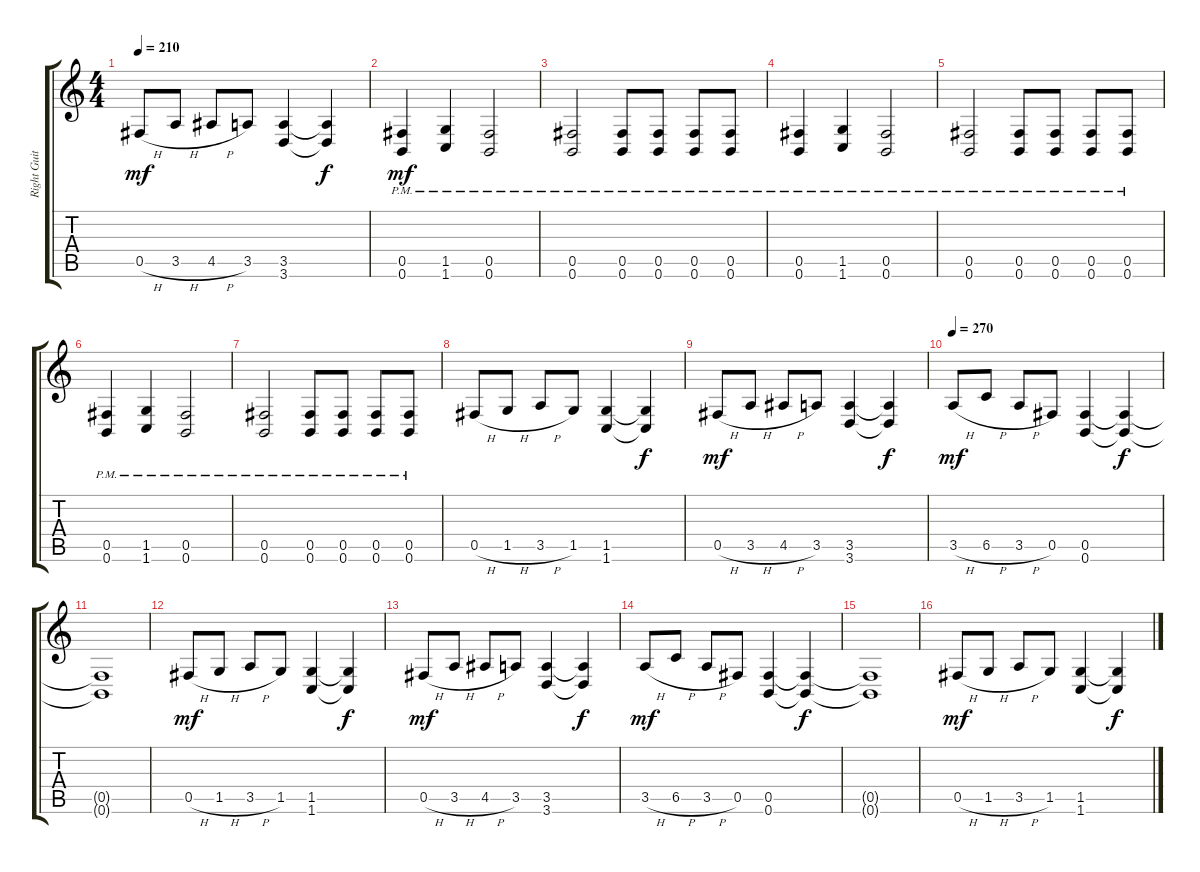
\track ("Right Guitar" "Right Guit") {instrument overdrivenguitar}
\staff {score tabs}
\tuning (Db4 Ab3 E3 B2 Gb2 B1) {hide}
\ts (4 4)
\tempo 210
\clef g2
\ks c
0.5{h}.8{dy mf} 3.5{h}.8 4.5{h}.8 3.5.8 (3.5 3.6).4 (3.5{t} 3.6{t}).4{dy f} |
(0.5{pm} 0.6{pm}).4{dy mf} (1.5{pm} 1.6{pm}).4 (0.5{pm} 0.6{pm}).2 |
(0.5{pm} 0.6{pm}).2 (0.5{pm} 0.6{pm}).8 (0.5{pm} 0.6{pm}).8 (0.5{pm} 0.6{pm}).8 (0.5{pm} 0.6{pm}).8 |
(0.5{pm} 0.6{pm}).4 (1.5{pm} 1.6{pm}).4 (0.5{pm} 0.6{pm}).2 |
(0.5{pm} 0.6{pm}).2 (0.5{pm} 0.6{pm}).8 (0.5{pm} 0.6{pm}).8 (0.5{pm} 0.6{pm}).8 (0.5{pm} 0.6{pm}).8 |
(0.5{pm} 0.6{pm}).4 (1.5{pm} 1.6{pm}).4 (0.5{pm} 0.6{pm}).2 |
(0.5{pm} 0.6{pm}).2 (0.5{pm} 0.6{pm}).8 (0.5{pm} 0.6{pm}).8 (0.5{pm} 0.6{pm}).8 (0.5{pm} 0.6{pm}).8 |
0.5{h}.8 1.5{h}.8 3.5{h}.8 1.5.8 (1.5 1.6).4 (1.5{t} 1.6{t}).4{dy f} |
0.5{h}.8{dy mf} 3.5{h}.8 4.5{h}.8 3.5.8 (3.5 3.6).4 (3.5{t} 3.6{t}).4{dy f} |
\tempo 270
3.5{h}.8{dy mf} 6.5{h}.8 3.5{h}.8 0.5.8 (0.5 0.6).4 (0.5{t} 0.6{t}).4{dy f} |
(0.5{t} 0.6{t}).1 |
0.5{h}.8{dy mf} 1.5{h}.8 3.5{h}.8 1.5.8 (1.5 1.6).4 (1.5{t} 1.6{t}).4{dy f} |
0.5{h}.8{dy mf} 3.5{h}.8 4.5{h}.8 3.5.8 (3.5 3.6).4 (3.5{t} 3.6{t}).4{dy f} |
3.5{h}.8{dy mf} 6.5{h}.8 3.5{h}.8 0.5.8 (0.5 0.6).4 (0.5{t} 0.6{t}).4{dy f} |
(0.5{t} 0.6{t}).1 |
0.5{h}.8{dy mf} 1.5{h}.8 3.5{h}.8 1.5.8 (1.5 1.6).4 (1.5{t} 1.6{t}).4{dy f}
